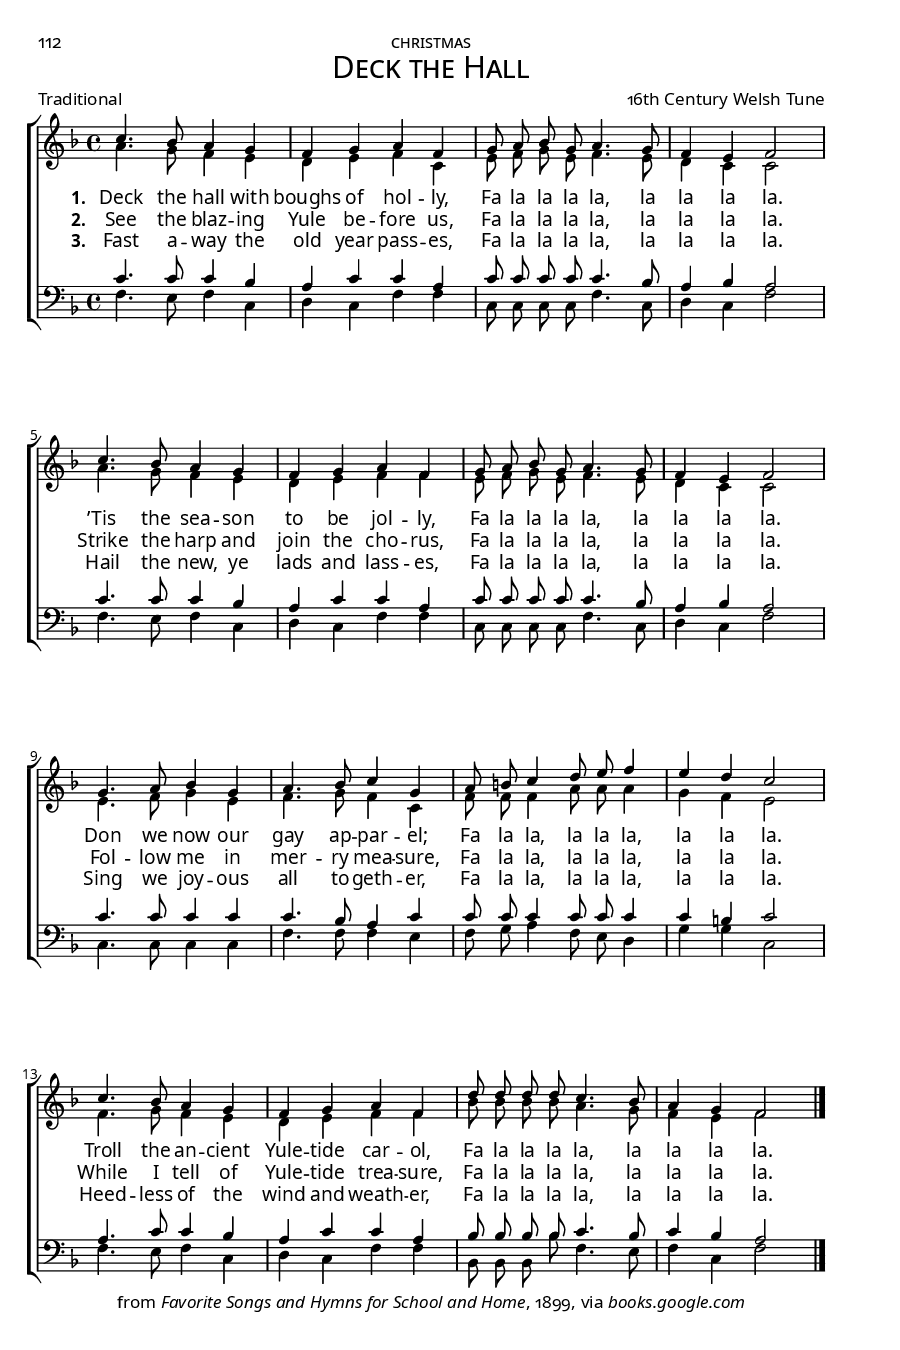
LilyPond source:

\version "2.14.2"
\include "util.ly"
\header {
  title = \markup{\override #'(font-name . "Garamond Premr Pro Smbd Subh"){ \abs-fontsize #15 \smallCapsOldStyle"Deck the Hall"}}
  poet = \markup\oldStyleNum"Traditional"
  composer = \markup\oldStyleNum"16th Century Welsh Tune"
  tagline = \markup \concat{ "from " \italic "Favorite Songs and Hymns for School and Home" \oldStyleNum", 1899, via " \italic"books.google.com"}
}
\paper {
  paper-height = 9\in
  paper-width = 6\in
  indent = 0\in
  %system-system-spacing = #'((basic-distance . 10) (padding . 0))
  %system-system-spacing =
  %  #'((basic-distance . 0)
  %     (minimum-distance . 0)
  %     (padding . -0.35)
  %     (stretchability . 100))
  ragged-last-bottom = ##f
  ragged-bottom = ##f
  two-sided = ##t
  inner-margin = 0.5\in
  outer-margin = 0.25\in
  top-margin = 0.25\in
  bottom-margin = 0.25\in
  first-page-number = #112
  print-first-page-number = ##t
  headerLine = \markup{ \smallCapsOldStyle"christmas"}
  oddHeaderMarkup = \markup\fill-line{
     \abs-fontsize #8.5
     \combine 
        \fill-line{"" \on-the-fly #print-page-number-check-first
        \oldStylePageNum""
        }
        \fill-line{\headerLine}
  }
  evenHeaderMarkup = \markup {
     \abs-fontsize #8.5
     \combine
        \on-the-fly #print-page-number-check-first
        \oldStylePageNum""
        \fill-line{\headerLine}
  }
}
#(set-global-staff-size 15) \paper{ #(define fonts (make-pango-font-tree "GoudyOlSt BT" "Garamond Premier Pro" "Garamond Premier Pro" (/ 15 20))) }
global = {
  \key f \major
  \time 4/4
  \autoBeamOff
  \override DynamicLineSpanner #'staff-padding = #0.0
  \override DynamicLineSpanner #'Y-extent = #'(-1 . 1)
}

sopMusic = \relative c'' {
  c4. bes8 a4 g |
  f g a f |
  g8\noBeam a\noBeam bes\noBeam g\noBeam a4. g8 |
  f4 e f2 | \break
  
  c'4. bes8 a4 g |
  f g a f |
  g8\noBeam a\noBeam bes\noBeam g\noBeam a4. g8 |
  f4 e f2 | \break
  
  g4. a8 bes4 g |
  a4. bes8 c4 g |
  a8 b c4 d8 e f4 |
  e d c2 | \break
  
  c4. bes8 a4 g |
  f g a f |
  d'8\noBeam d\noBeam d\noBeam d\noBeam c4. bes8 |
  a4 g f2 \bar "|."
}
sopWords = \lyricmode {
  
}

altoMusic = \relative c' {
  a'4. g8 f4 e |
  d e f c |
  e8\noBeam f\noBeam g\noBeam e\noBeam f4. e8 |
  d4 c c2 |
  
  a'4. g8 f4 e |
  d e f f |
  e8\noBeam f\noBeam g\noBeam e\noBeam f4. e8 |
  d4 c c2 |
  
  e4. f8 g4 e |
  f4. g8 f4 c |
  f8 f f4 a8 a a4 |
  g f e2 |
  
  f4. g8 f4 e |
  d e f f |
  bes8 bes bes bes a4. g8 |
  f4 e f2 \bar "|."
}
altoWords = \lyricmode {
  \dropLyricsV
  \set stanza = #"1. "
  Deck the hall with boughs of hol -- ly, Fa la la la la, la la la la.
  ’Tis the sea -- son to be jol -- ly, Fa la la la la, la la la la.
  Don we now our gay ap -- par -- el; Fa la la, la la la, la la la.
  Troll the an -- cient Yule -- tide car -- ol, Fa la la la la, la la la la.
}
altoWordsII = \lyricmode {
  \dropLyricsV
  \set stanza = #"2. "
  See the blaz -- ing Yule be -- fore us, Fa la la la la, la la la la.
  Strike the harp and join the cho -- rus, Fa la la la la, la la la la.
  Fol -- low me in mer -- ry mea -- sure, Fa la la, la la la, la la la.
  While I tell of Yule -- tide trea -- sure, Fa la la la la, la la la la.
}
altoWordsIII = \lyricmode {
  \dropLyricsV
  \set stanza = #"3. "
  Fast a -- way the old year pass -- es, Fa la la la la, la la la la.
  Hail the new, ye lads and lass -- es, Fa la la la la, la la la la.
  Sing we joy -- ous all to -- geth -- er, Fa la la, la la la, la la la.
  Heed -- less of the wind and weath -- er, Fa la la la la, la la la la.
  
}
altoWordsIV = \lyricmode {
}

tenorMusic = \relative c' {
  c4. c8 c4 bes |
  a c c a |
  c8\noBeam c\noBeam c\noBeam c\noBeam c4. bes8 |
  a4 bes a2 |
  
  c4. c8 c4 bes |
  a c c a |
  c8\noBeam c\noBeam c\noBeam c\noBeam c4. bes8 |
  a4 bes a2 |
  
  c4. c8 c4 c |
  c4. bes8 a4 c |
  c8 c c4 c8 c c4 |
  c b c2 |
  
  a4. c8 c4 bes |
  a c c a |
  bes8\noBeam bes\noBeam bes\noBeam bes\noBeam c4. bes8 |
  c4 bes a2 \bar "|."
}
tenorWords = \lyricmode {

}

bassMusic = \relative c {
  f4. e8 f4 c |
  d c f f |
  c8\noBeam c\noBeam c\noBeam c\noBeam f4. c8 |
  d4 c f2 |
  
  f4. e8 f4 c |
  d c f f |
  c8\noBeam c\noBeam c\noBeam c\noBeam f4. c8 |
  d4 c f2 |
  
  c4. c8 c4 c |
  f4. f8 f4 e |
  f8 g a4 f8 e d4 |
  g g c,2 |
  
  f4. e8 f4 c |
  d c f f |
  bes,8\noBeam bes\noBeam bes\noBeam bes'\noBeam f4. e8 |
  f4 c f2 \bar "|."
}
bassWords = \lyricmode {

}

\score {
  <<
   \new ChoirStaff <<
%    \new Lyrics = sopranos \with { \override VerticalAxisGroup #'nonstaff-relatedstaff-spacing = #'((basic-distance . 1)) }
    \new Staff = women <<
      \new Voice = "sopranos" { \voiceOne << \global \sopMusic >> }
      \new Voice = "altos" { \voiceTwo << \global \altoMusic >> }
    >>
    \new Lyrics \with { alignAboveContext = #"women" \override VerticalAxisGroup #'nonstaff-relatedstaff-spacing = #'((basic-distance . 1))} \lyricsto "sopranos" \sopWords
    \new Lyrics = "altosIV"  \with { alignBelowContext = #"women" } \lyricsto "sopranos" \altoWordsIV
    \new Lyrics = "altosIII"  \with { alignBelowContext = #"women" } \lyricsto "sopranos" \altoWordsIII
    \new Lyrics = "altosII"  \with { alignBelowContext = #"women" } \lyricsto "sopranos" \altoWordsII
    \new Lyrics = "altos"  \with { alignBelowContext = #"women" \override VerticalAxisGroup #'nonstaff-relatedstaff-spacing = #'((basic-distance . 1)) } \lyricsto "sopranos" \altoWords
   \new Staff = men <<
      \clef bass
      \new Voice = "tenors" { \voiceOne << \global \tenorMusic >> }
      \new Voice = "basses" { \voiceTwo << \global \bassMusic >> }
    >>
    \new Lyrics \with { alignAboveContext = #"men" \override VerticalAxisGroup #'nonstaff-relatedstaff-spacing = #'((basic-distance . 1)) } \lyricsto "tenors" \tenorWords
    \new Lyrics \with { alignBelowContext = #"men" \override VerticalAxisGroup #'nonstaff-relatedstaff-spacing = #'((basic-distance . 1)) } \lyricsto "basses" \bassWords
  >>
%    \new PianoStaff << \new Staff { \new Voice { \pianoRH } } \new Staff { \clef "bass" \pianoLH } >>
  >>
  \layout {
    \context {
      \Score
      %\override SpacingSpanner #'base-shortest-duration = #(ly:make-moment 1 8)
      %\override SpacingSpanner #'common-shortest-duration = #(ly:make-moment 1 4)
    }
    \context {
      % Remove all empty staves
      % \Staff \RemoveEmptyStaves \override VerticalAxisGroup #'remove-first = ##t
    }
    \context {
      \Lyrics
      \override LyricText #'X-offset = #center-on-word
    }
  }
  \midi {
    \tempo 4 = 180
    \set Staff.midiInstrument = "flute"
  
    \context {
      \Voice
      \remove "Dynamic_performer"
    }
  }
}
